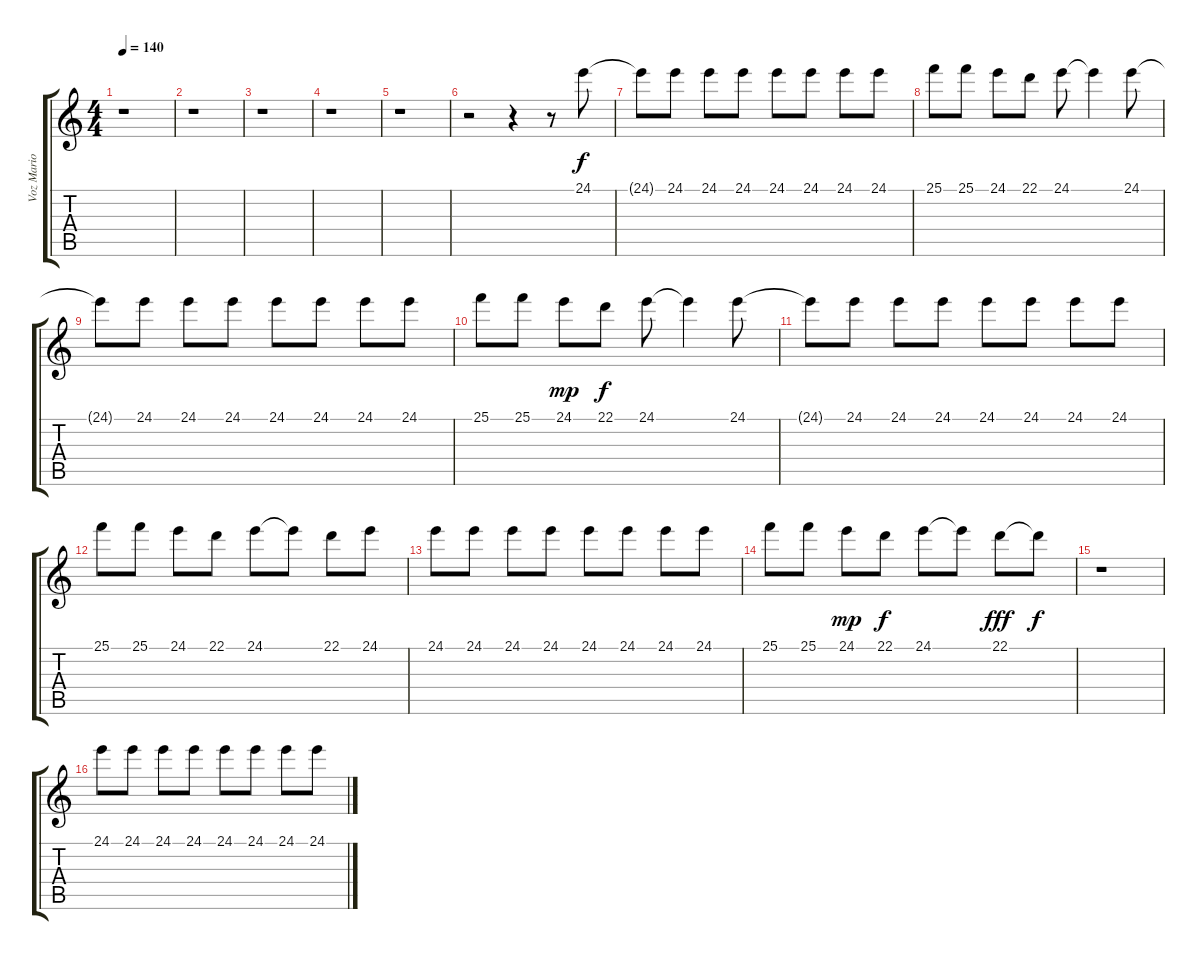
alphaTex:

\track ("Voz Mario Muñoz" "Voz Mario ") {instrument piccolo}
\staff {score tabs}
\tuning (E4 B3 G3 D3 A2 E2) {hide}
\ts (4 4)
\tempo 140
\clef g2
\ks c
r.1{dy f} |
r.1 |
r.1 |
r.1 |
r.1 |
r.2 r.4 r.8 24.1.8 |
24.1{t}.8 24.1.8 24.1.8 24.1.8 24.1.8 24.1.8 24.1.8 24.1.8 |
25.1.8 25.1.8 24.1.8 22.1.8 24.1.8 24.1{t}.4 24.1.8 |
24.1{t}.8 24.1.8 24.1.8 24.1.8 24.1.8 24.1.8 24.1.8 24.1.8 |
25.1.8 25.1.8 24.1.8{dy mp} 22.1.8{dy f} 24.1.8 24.1{t}.4 24.1.8 |
24.1{t}.8 24.1.8 24.1.8 24.1.8 24.1.8 24.1.8 24.1.8 24.1.8 |
25.1.8 25.1.8 24.1.8 22.1.8 24.1.8 24.1{t}.8 22.1.8 24.1.8 |
24.1.8 24.1.8 24.1.8 24.1.8 24.1.8 24.1.8 24.1.8 24.1.8 |
25.1.8 25.1.8 24.1.8{dy mp} 22.1.8{dy f} 24.1.8 24.1{t}.8 22.1.8{dy fff} 22.1{t}.8{dy f} |
r.1 |
24.1.8 24.1.8 24.1.8 24.1.8 24.1.8 24.1.8 24.1.8 24.1.8
